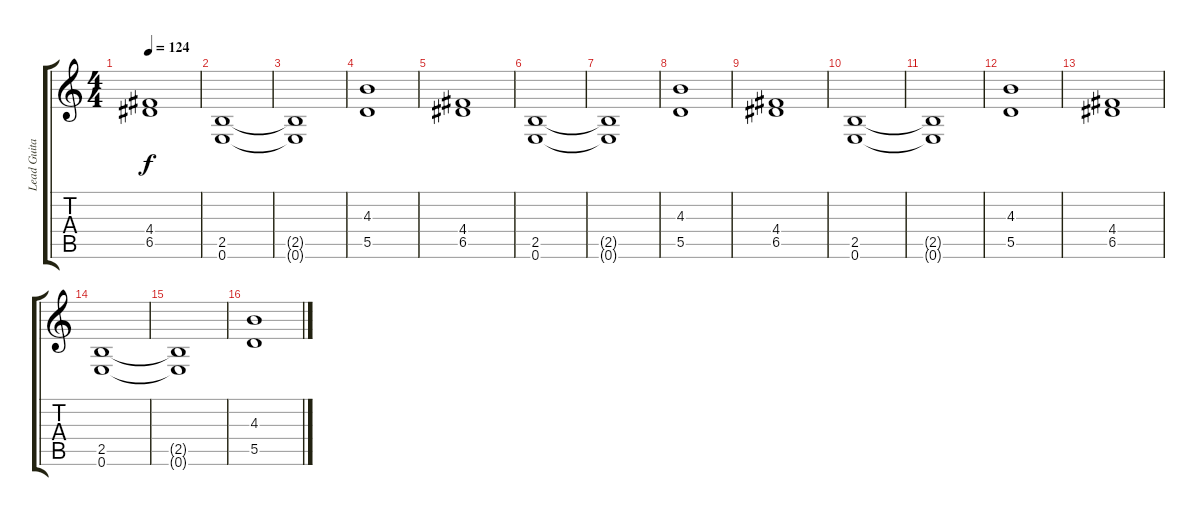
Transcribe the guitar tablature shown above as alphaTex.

\track ("Lead Guitar" "Lead Guita") {instrument distortionguitar}
\staff {score tabs}
\tuning (E4 B3 G3 D3 A2 E2) {hide}
\ts (4 4)
\tempo 124
\clef g2
\ks c
(4.4 6.5).1{dy f} |
(2.5 0.6).1 |
(2.5{t} 0.6{t}).1 |
(4.3 5.5).1 |
(4.4 6.5).1 |
(2.5 0.6).1 |
(2.5{t} 0.6{t}).1 |
(4.3 5.5).1 |
(4.4 6.5).1 |
(2.5 0.6).1 |
(2.5{t} 0.6{t}).1 |
(4.3 5.5).1 |
(4.4 6.5).1 |
(2.5 0.6).1 |
(2.5{t} 0.6{t}).1 |
(4.3 5.5).1
